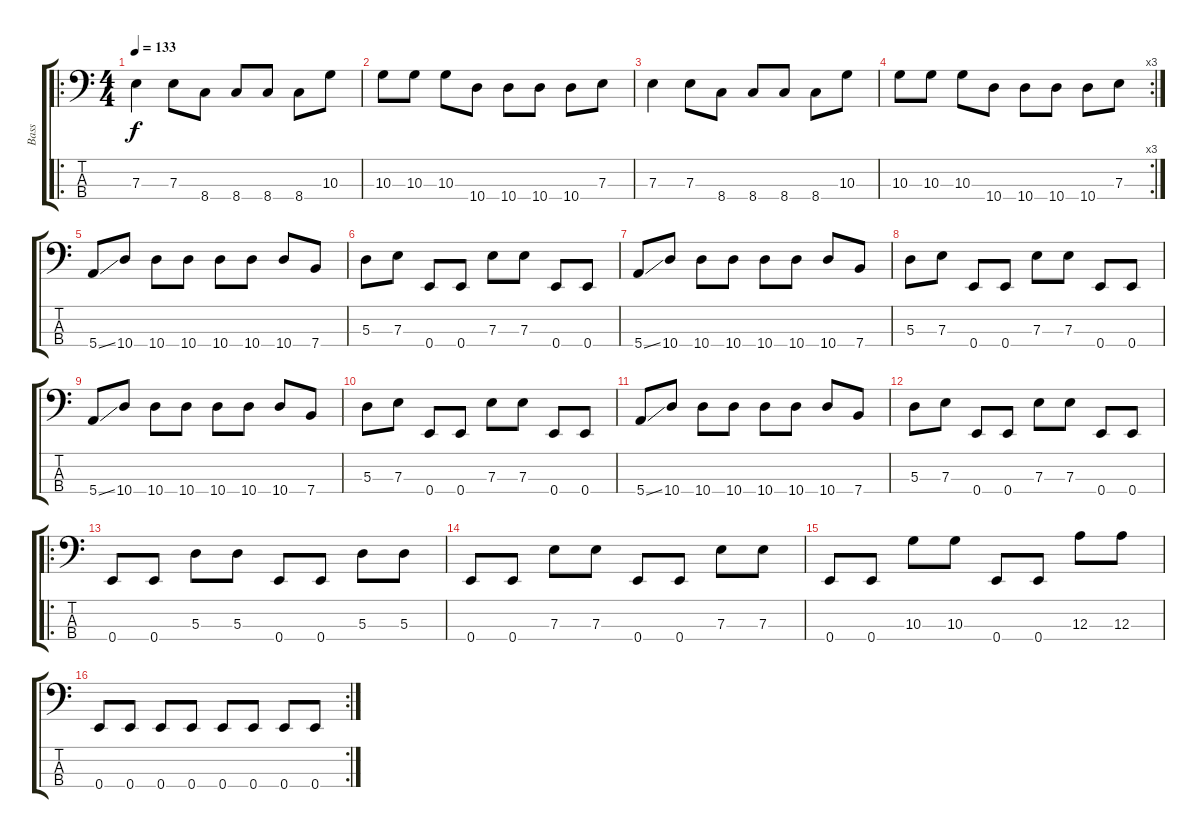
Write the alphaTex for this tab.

\track ("Bass" "Bass") {instrument electricbasspick}
\staff {score tabs}
\tuning (G2 D2 A1 E1) {hide}
\ro
\ts (4 4)
\tempo 133
\clef f4
\ks c
7.3.4{dy f} 7.3.8 8.4.8 8.4.8 8.4.8 8.4.8 10.3.8 |
10.3.8 10.3.8 10.3.8 10.4.8 10.4.8 10.4.8 10.4.8 7.3.8 |
7.3.4 7.3.8 8.4.8 8.4.8 8.4.8 8.4.8 10.3.8 |
\rc 3
10.3.8 10.3.8 10.3.8 10.4.8 10.4.8 10.4.8 10.4.8 7.3.8 |
5.4{ss}.8 10.4.8 10.4.8 10.4.8 10.4.8 10.4.8 10.4.8 7.4.8 |
5.3.8 7.3.8 0.4.8 0.4.8 7.3.8 7.3.8 0.4.8 0.4.8 |
5.4{ss}.8 10.4.8 10.4.8 10.4.8 10.4.8 10.4.8 10.4.8 7.4.8 |
5.3.8 7.3.8 0.4.8 0.4.8 7.3.8 7.3.8 0.4.8 0.4.8 |
5.4{ss}.8 10.4.8 10.4.8 10.4.8 10.4.8 10.4.8 10.4.8 7.4.8 |
5.3.8 7.3.8 0.4.8 0.4.8 7.3.8 7.3.8 0.4.8 0.4.8 |
5.4{ss}.8 10.4.8 10.4.8 10.4.8 10.4.8 10.4.8 10.4.8 7.4.8 |
5.3.8 7.3.8 0.4.8 0.4.8 7.3.8 7.3.8 0.4.8 0.4.8 |
\ro
0.4.8 0.4.8 5.3.8 5.3.8 0.4.8 0.4.8 5.3.8 5.3.8 |
0.4.8 0.4.8 7.3.8 7.3.8 0.4.8 0.4.8 7.3.8 7.3.8 |
0.4.8 0.4.8 10.3.8 10.3.8 0.4.8 0.4.8 12.3.8 12.3.8 |
\rc 2
0.4.8 0.4.8 0.4.8 0.4.8 0.4.8 0.4.8 0.4.8 0.4.8
